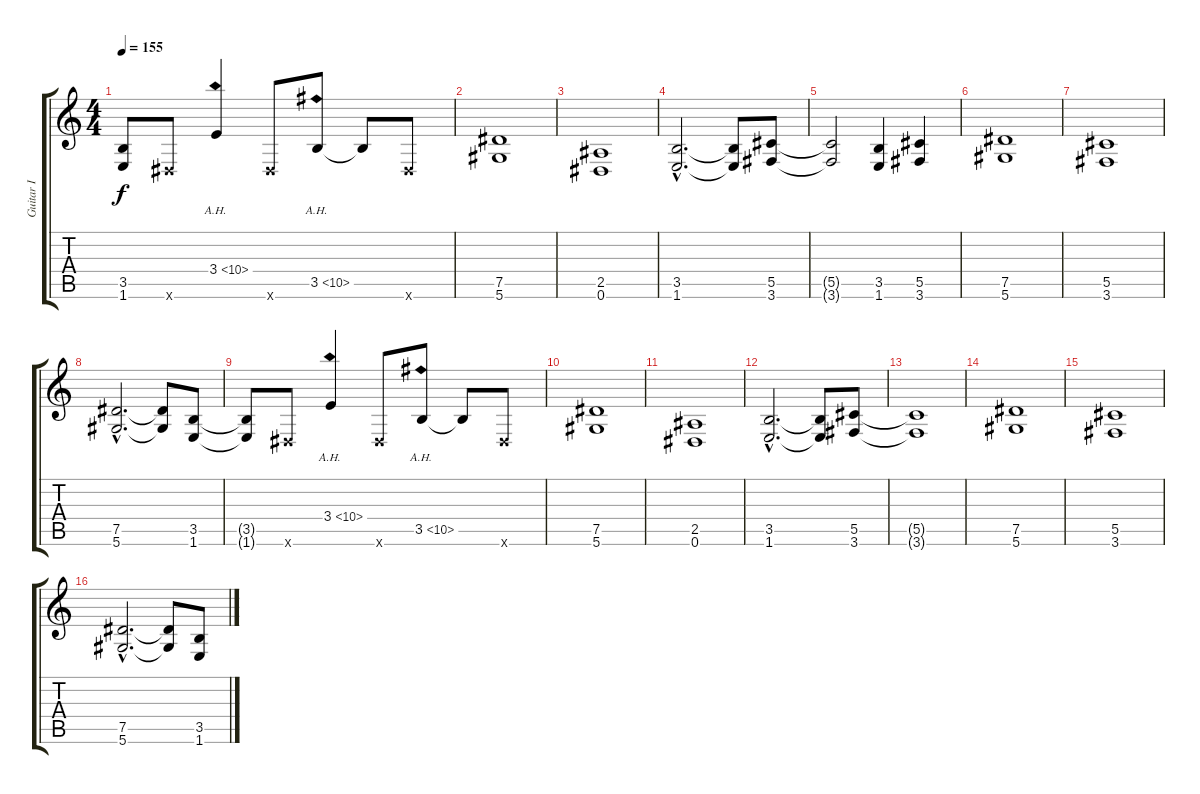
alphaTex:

\track ("Guitar I" "Guitar I") {instrument distortionguitar}
\staff {score tabs}
\tuning (Eb4 Bb3 Gb3 Db3 Ab2 Eb2) {hide}
\ts (4 4)
\tempo 155
\clef g2
\ks c
(3.5{t} 1.6{t}).8{dy f} 0.6{x}.8 3.4{ah 7}.4 0.6{x}.8 3.5{ah 7}.8 3.5{t}.8 0.6{x}.8 |
(7.5 5.6).1 |
(2.5 0.6).1 |
(3.5{hac} 1.6{hac}).2{d} (3.5{t} 1.6{t}).8 (5.5 3.6).8 |
(5.5{t} 3.6{t}).2 (3.5 1.6).4 (5.5 3.6).4 |
(7.5 5.6).1 |
(5.5 3.6).1 |
(7.5{hac} 5.6{hac}).2{d} (7.5{t} 5.6{t}).8 (3.5 1.6).8 |
(3.5{t} 1.6{t}).8 0.6{x}.8 3.4{ah 7}.4 0.6{x}.8 3.5{ah 7}.8 3.5{t}.8 0.6{x}.8 |
(7.5 5.6).1 |
(2.5 0.6).1 |
(3.5{hac} 1.6{hac}).2{d} (3.5{t} 1.6{t}).8 (5.5 3.6).8 |
(5.5{t} 3.6{t}).1 |
(7.5 5.6).1 |
(5.5 3.6).1 |
(7.5{hac} 5.6{hac}).2{d} (7.5{t} 5.6{t}).8 (3.5 1.6).8
